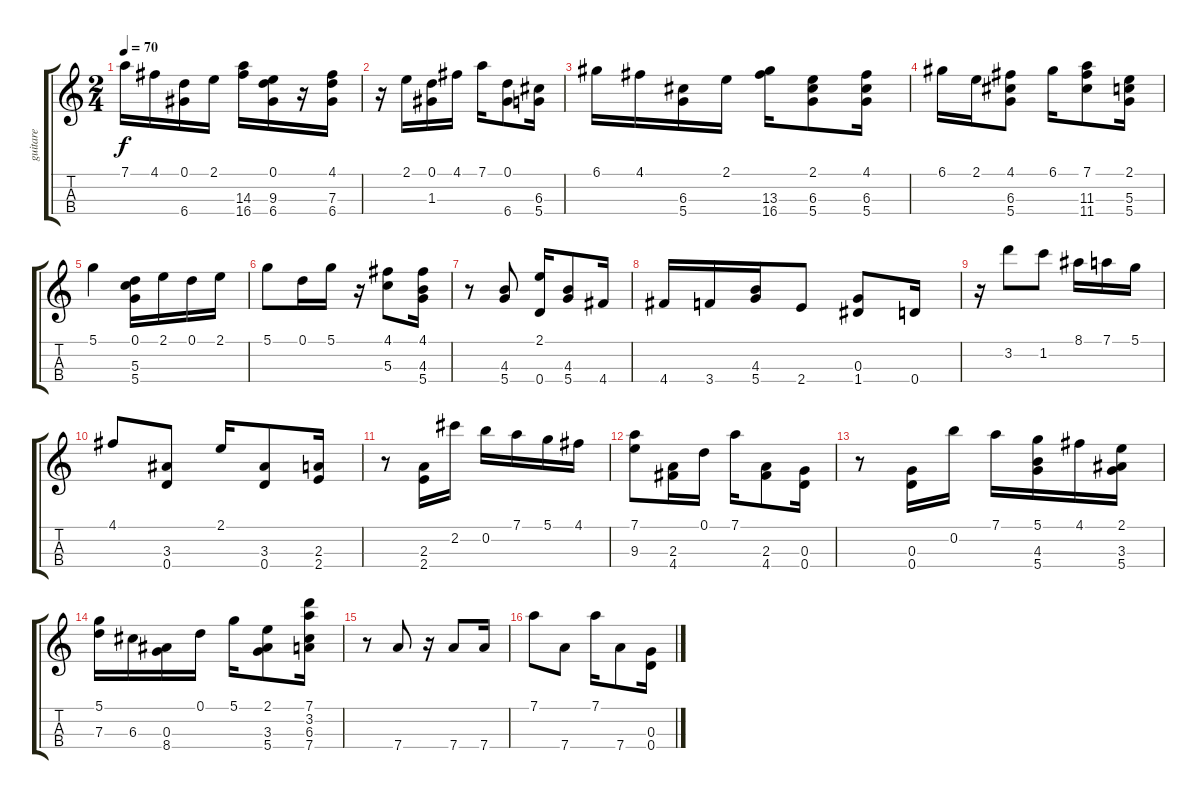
\track ("guitare" "guitare") {instrument acousticguitarnylon}
\staff {score tabs}
\tuning (D4 B4 G3 D3) {hide}
\ts (2 4)
\tempo 70
\clef g2
\ks c
7.1.16{dy f} 4.1.16 (0.1 6.4).16 2.1.16 (14.3 16.4).16 (0.1 9.3 6.4).16 r.16 (4.1 7.3 6.4).16 |
r.16 2.1.16 (0.1 1.3).16 4.1.16 7.1.16 (0.1 6.4).8 (6.3 5.4).16 |
6.1.16 4.1.16 (6.3 5.4).16 2.1.16 (13.3 16.4).16 (2.1 6.3 5.4).8 (4.1 6.3 5.4).16 |
6.1.16 2.1.16 (4.1 6.3 5.4).8 6.1.16 (7.1 11.3 11.4).8 (2.1 5.3 5.4).16 |
5.1.4 (0.1 5.3 5.4).16 2.1.16 0.1.16 2.1.16 |
5.1.8 0.1.16 5.1.16 r.16 (4.1 5.3).8 (4.1 4.3 5.4).16 |
r.8 (4.3 5.4).8 (2.1 0.4).16 (4.3 5.4).8 4.4.16 |
4.4.16 3.4.16 (4.3 5.4).16 2.4.8 (0.3 1.4).8 0.4.16 |
r.16 3.2.8 1.2.8 8.1.16 7.1.16 5.1.16 |
4.1.8 (3.3 0.4).8 2.1.16 (3.3 0.4).8 (2.3 2.4).16 |
r.8 (2.3 2.4).16 2.2.16 0.2.16 7.1.16 5.1.16 4.1.16 |
(7.1 9.3).8 (2.3 4.4).16 0.1.16 7.1.16 (2.3 4.4).8 (0.3 0.4).16 |
r.8 (0.3 0.4).16 0.2.16 7.1.16 (5.1 4.3 5.4).16 4.1.16 (2.1 3.3 5.4).16 |
(5.1 7.3).16 6.3.16 (0.3 8.4).16 0.1.16 5.1.16 (2.1 3.3 5.4).8 (7.1 3.2 6.3 7.4).16 |
r.8 7.4.8 r.16 7.4.8 7.4.16 |
7.1.8 7.4.8 7.1.16 7.4.8 (0.3 0.4).16
